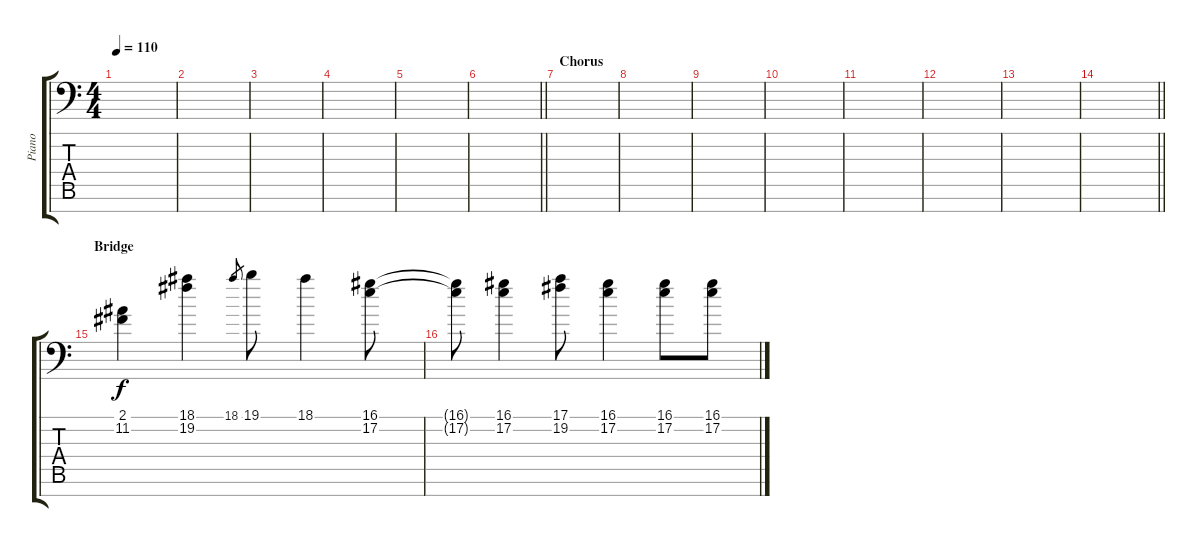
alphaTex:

\track ("Piano" "Piano") {instrument acousticgrandpiano}
\staff {score tabs}
\tuning (E4 B3 G3 D3 A2 E2 C-1) {hide}
\ts (4 4)
\tempo 110
\clef f4
\ks c
|
|
|
|
|
\barLineRight lightlight
|
\section ("" "Chorus")
|
|
|
|
|
|
|
\barLineRight lightlight
|
\section ("" "Bridge")
(2.1 11.2).4 (18.1 19.2).4 18.1.8{gr} 19.1.8 18.1.4 (16.1 17.2).8 |
(16.1{t} 17.2{t}).8 (16.1 17.2).4 (17.1 19.2).8 (16.1 17.2).4 (16.1 17.2).8 (16.1 17.2).8
